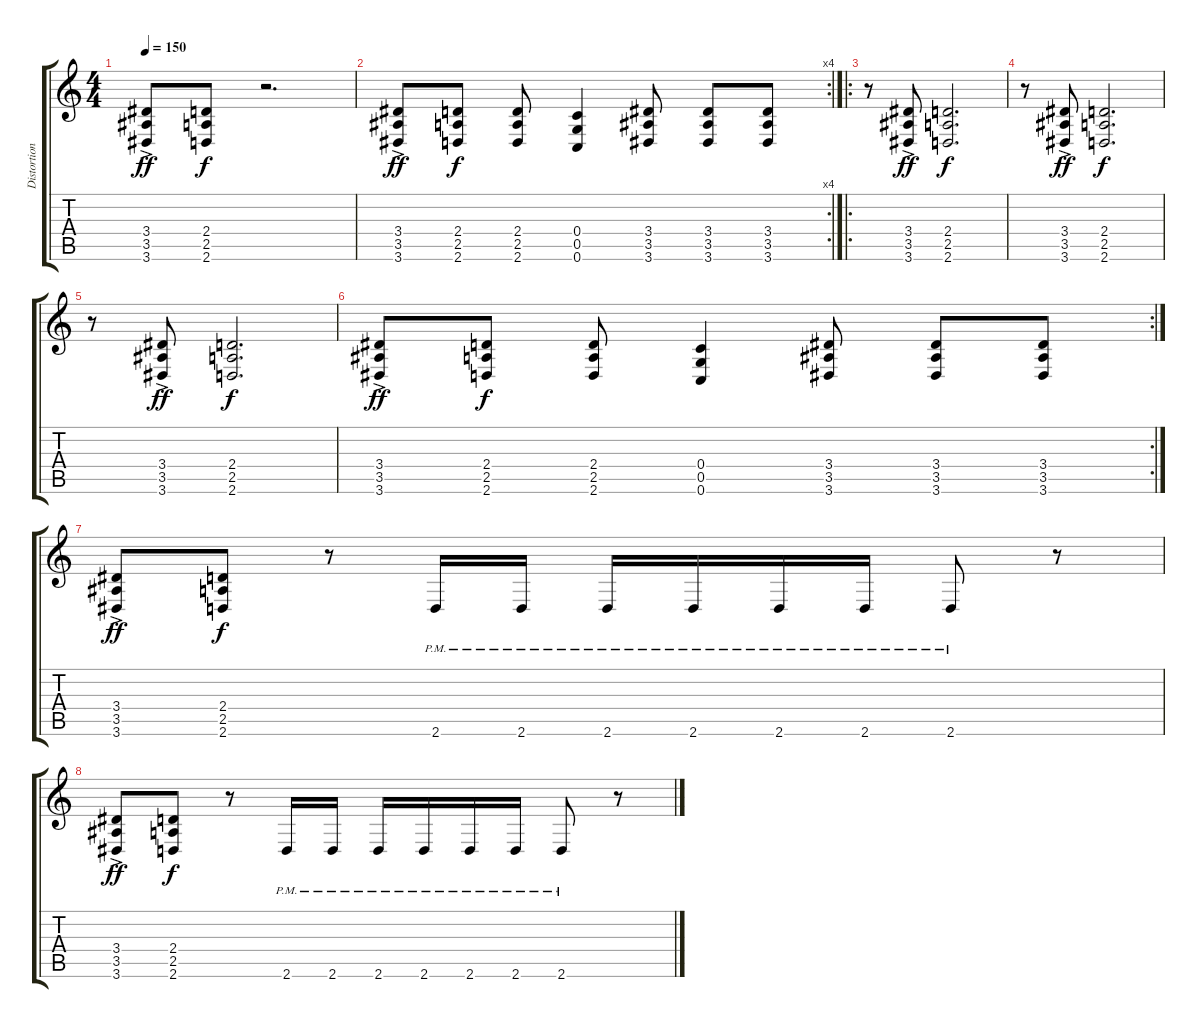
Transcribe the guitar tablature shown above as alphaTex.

\track ("Distortion Guitar" "Distortion") {instrument distortionguitar}
\staff {score tabs}
\tuning (D4 A3 F3 C3 G2 C2) {hide}
\ts (4 4)
\tempo 150
\clef g2
\ks c
(3.4{ac} 3.5{ac} 3.6{ac}).8{dy ff} (2.4 2.5 2.6).8{dy f} r.2{d} |
\rc 4
(3.4{ac} 3.5{ac} 3.6{ac}).8{dy ff} (2.4 2.5 2.6).8{dy f} (2.4 2.5 2.6).8 (0.4 0.5 0.6).4 (3.4 3.5 3.6).8 (3.4 3.5 3.6).8 (3.4 3.5 3.6).8 |
\ro
r.8 (3.4{ac} 3.5{ac} 3.6{ac}).8{dy ff} (2.4 2.5 2.6).2{d dy f} |
r.8 (3.4{ac} 3.5{ac} 3.6{ac}).8{dy ff} (2.4 2.5 2.6).2{d dy f} |
r.8 (3.4{ac} 3.5{ac} 3.6{ac}).8{dy ff} (2.4 2.5 2.6).2{d dy f} |
\rc 2
(3.4{ac} 3.5{ac} 3.6{ac}).8{dy ff} (2.4 2.5 2.6).8{dy f} (2.4 2.5 2.6).8 (0.4 0.5 0.6).4 (3.4 3.5 3.6).8 (3.4 3.5 3.6).8 (3.4 3.5 3.6).8 |
(3.4{ac} 3.5{ac} 3.6{ac}).8{dy ff} (2.4 2.5 2.6).8{dy f} r.8 2.6{pm}.16 2.6{pm}.16 2.6{pm}.16 2.6{pm}.16 2.6{pm}.16 2.6{pm}.16 2.6{pm}.8 r.8 |
(3.4{ac} 3.5{ac} 3.6{ac}).8{dy ff} (2.4 2.5 2.6).8{dy f} r.8 2.6{pm}.16 2.6{pm}.16 2.6{pm}.16 2.6{pm}.16 2.6{pm}.16 2.6{pm}.16 2.6{pm}.8 r.8
